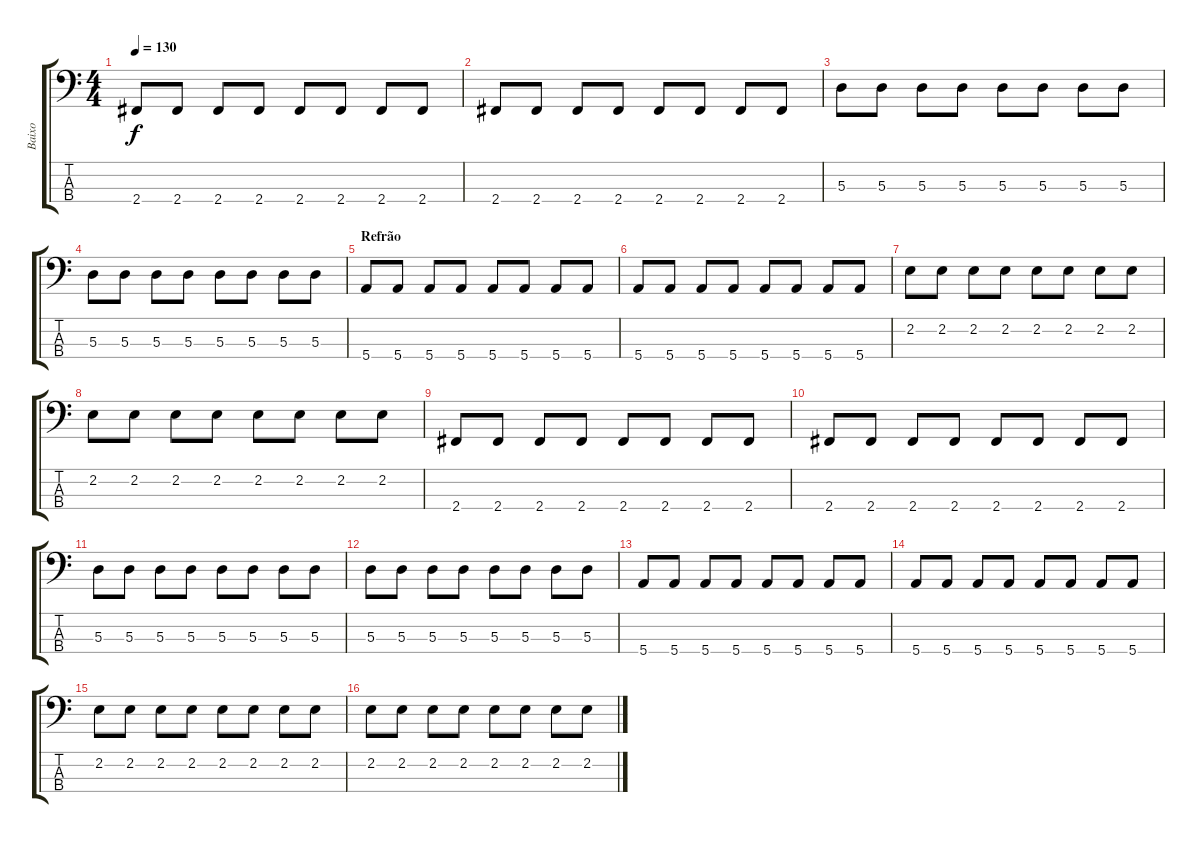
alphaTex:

\track ("Baixo" "Baixo") {instrument electricbasspick}
\staff {score tabs}
\tuning (G2 D2 A1 E1) {hide}
\ts (4 4)
\tempo 130
\clef f4
\ks c
2.4.8{dy f} 2.4.8 2.4.8 2.4.8 2.4.8 2.4.8 2.4.8 2.4.8 |
2.4.8 2.4.8 2.4.8 2.4.8 2.4.8 2.4.8 2.4.8 2.4.8 |
5.3.8 5.3.8 5.3.8 5.3.8 5.3.8 5.3.8 5.3.8 5.3.8 |
5.3.8 5.3.8 5.3.8 5.3.8 5.3.8 5.3.8 5.3.8 5.3.8 |
\section ("" "Refrão")
5.4.8 5.4.8 5.4.8 5.4.8 5.4.8 5.4.8 5.4.8 5.4.8 |
5.4.8 5.4.8 5.4.8 5.4.8 5.4.8 5.4.8 5.4.8 5.4.8 |
2.2.8 2.2.8 2.2.8 2.2.8 2.2.8 2.2.8 2.2.8 2.2.8 |
2.2.8 2.2.8 2.2.8 2.2.8 2.2.8 2.2.8 2.2.8 2.2.8 |
2.4.8 2.4.8 2.4.8 2.4.8 2.4.8 2.4.8 2.4.8 2.4.8 |
2.4.8 2.4.8 2.4.8 2.4.8 2.4.8 2.4.8 2.4.8 2.4.8 |
5.3.8 5.3.8 5.3.8 5.3.8 5.3.8 5.3.8 5.3.8 5.3.8 |
5.3.8 5.3.8 5.3.8 5.3.8 5.3.8 5.3.8 5.3.8 5.3.8 |
5.4.8 5.4.8 5.4.8 5.4.8 5.4.8 5.4.8 5.4.8 5.4.8 |
5.4.8 5.4.8 5.4.8 5.4.8 5.4.8 5.4.8 5.4.8 5.4.8 |
2.2.8 2.2.8 2.2.8 2.2.8 2.2.8 2.2.8 2.2.8 2.2.8 |
2.2.8 2.2.8 2.2.8 2.2.8 2.2.8 2.2.8 2.2.8 2.2.8
